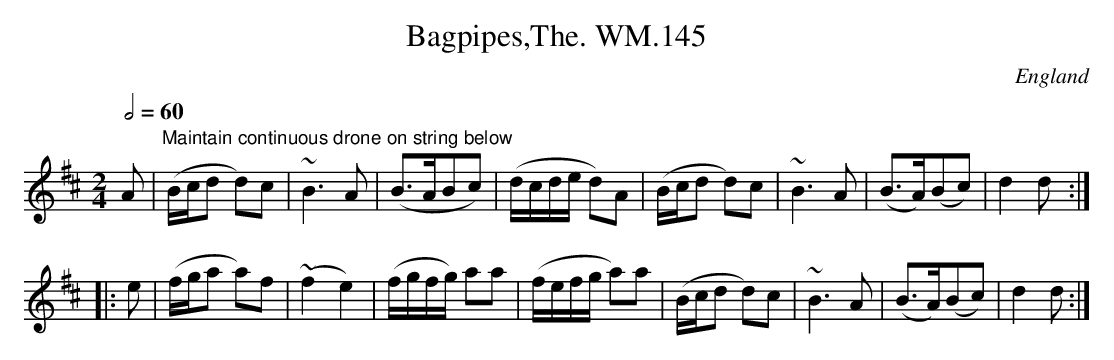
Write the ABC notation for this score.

X:1
T:Bagpipes,The. WM.145
L:1/8
M:2/4
O:England
Q:1/2=60
K:D
A|"Maintain continuous drone on string below"\
(B/c/d d)c|~B3A|(B>ABc)|(d/c/d/e/ d)A|\
(B/c/d d)c|~B3A|(B>A)(Bc)|d2d:|!
|:e|(f/g/a a)f|(~f2e2)|(f/g/f/g/) aa|\
(f/e/f/g/ a)a|(B/c/d d)c|~B3A|(B>A)(Bc)|d2d:|
